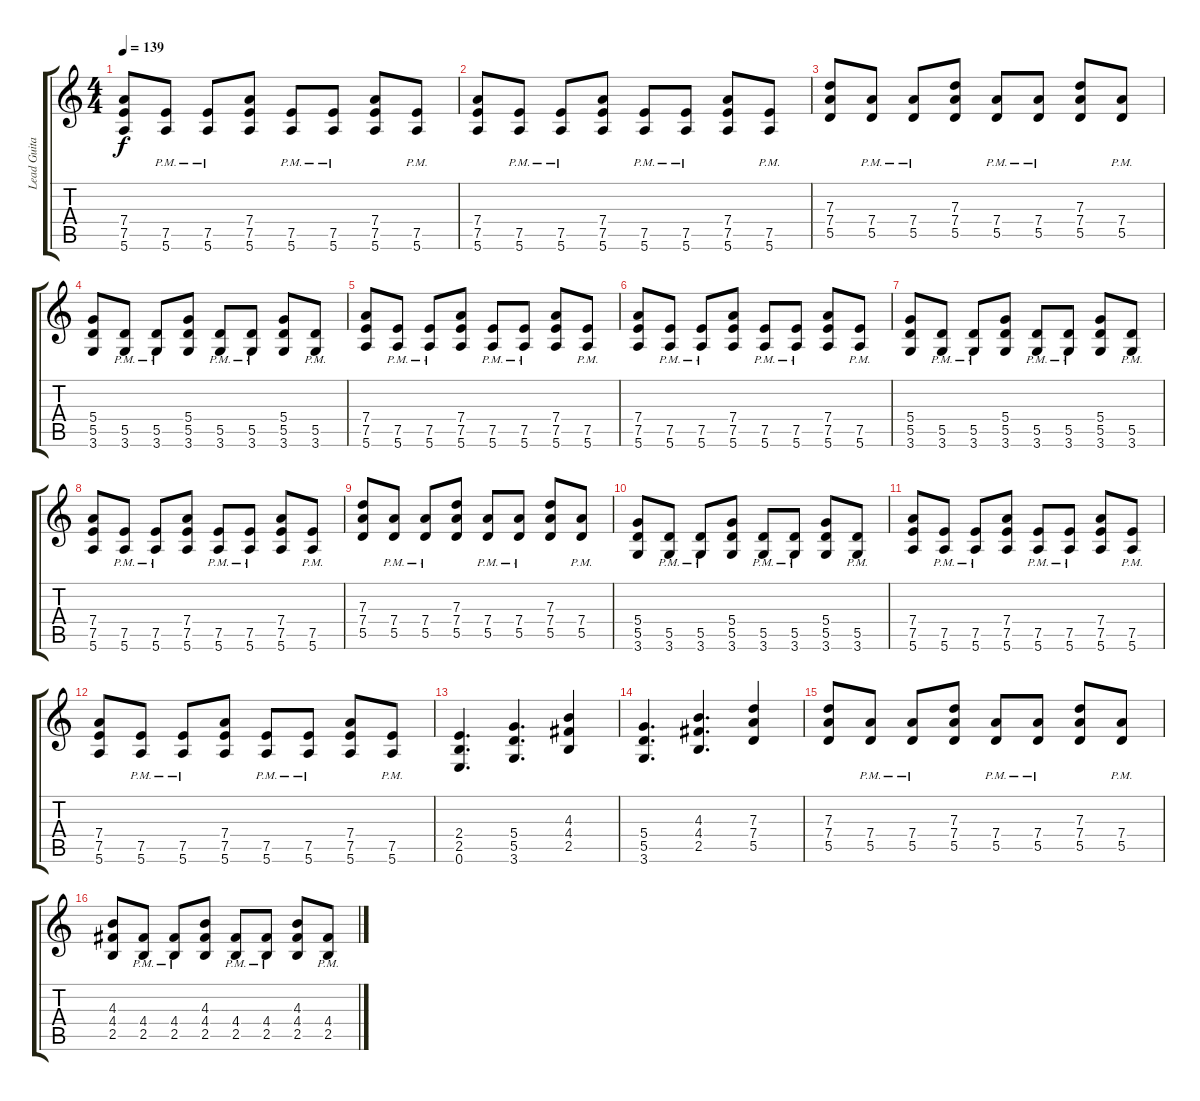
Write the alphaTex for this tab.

\track ("Lead Guitar" "Lead Guita") {instrument overdrivenguitar}
\staff {score tabs}
\tuning (E4 B3 G3 D3 A2 E2) {hide}
\ts (4 4)
\tempo 139
\clef g2
\ks c
(7.4 7.5 5.6).8{dy f} (7.5{pm} 5.6).8 (7.5{pm} 5.6).8 (7.4 7.5 5.6).8 (7.5{pm} 5.6).8 (7.5{pm} 5.6).8 (7.4 7.5 5.6).8 (7.5{pm} 5.6).8 |
(7.4 7.5 5.6).8 (7.5{pm} 5.6).8 (7.5{pm} 5.6).8 (7.4 7.5 5.6).8 (7.5{pm} 5.6).8 (7.5{pm} 5.6).8 (7.4 7.5 5.6).8 (7.5{pm} 5.6).8 |
(7.3 7.4 5.5).8 (7.4{pm} 5.5{pm}).8 (7.4{pm} 5.5{pm}).8 (7.3 7.4 5.5).8 (7.4{pm} 5.5{pm}).8 (7.4{pm} 5.5{pm}).8 (7.3 7.4 5.5).8 (7.4{pm} 5.5{pm}).8 |
(5.4 5.5 3.6).8 (5.5{pm} 3.6{pm}).8 (5.5{pm} 3.6{pm}).8 (5.4 5.5 3.6).8 (5.5{pm} 3.6{pm}).8 (5.5{pm} 3.6{pm}).8 (5.4 5.5 3.6).8 (5.5 3.6{pm}).8 |
(7.4 7.5 5.6).8 (7.5{pm} 5.6).8 (7.5{pm} 5.6).8 (7.4 7.5 5.6).8 (7.5{pm} 5.6).8 (7.5{pm} 5.6).8 (7.4 7.5 5.6).8 (7.5{pm} 5.6).8 |
(7.4 7.5 5.6).8 (7.5{pm} 5.6).8 (7.5{pm} 5.6).8 (7.4 7.5 5.6).8 (7.5{pm} 5.6).8 (7.5{pm} 5.6).8 (7.4 7.5 5.6).8 (7.5{pm} 5.6).8 |
(5.4 5.5 3.6).8 (5.5{pm} 3.6{pm}).8 (5.5{pm} 3.6{pm}).8 (5.4 5.5 3.6).8 (5.5{pm} 3.6{pm}).8 (5.5{pm} 3.6{pm}).8 (5.4 5.5 3.6).8 (5.5 3.6{pm}).8 |
(7.4 7.5 5.6).8 (7.5{pm} 5.6).8 (7.5{pm} 5.6).8 (7.4 7.5 5.6).8 (7.5{pm} 5.6).8 (7.5{pm} 5.6).8 (7.4 7.5 5.6).8 (7.5{pm} 5.6).8 |
(7.3 7.4 5.5).8 (7.4{pm} 5.5{pm}).8 (7.4{pm} 5.5{pm}).8 (7.3 7.4 5.5).8 (7.4{pm} 5.5{pm}).8 (7.4{pm} 5.5{pm}).8 (7.3 7.4 5.5).8 (7.4{pm} 5.5{pm}).8 |
(5.4 5.5 3.6).8 (5.5{pm} 3.6{pm}).8 (5.5{pm} 3.6{pm}).8 (5.4 5.5 3.6).8 (5.5{pm} 3.6{pm}).8 (5.5{pm} 3.6{pm}).8 (5.4 5.5 3.6).8 (5.5 3.6{pm}).8 |
(7.4 7.5 5.6).8 (7.5{pm} 5.6).8 (7.5{pm} 5.6).8 (7.4 7.5 5.6).8 (7.5{pm} 5.6).8 (7.5{pm} 5.6).8 (7.4 7.5 5.6).8 (7.5{pm} 5.6).8 |
(7.4 7.5 5.6).8 (7.5{pm} 5.6).8 (7.5{pm} 5.6).8 (7.4 7.5 5.6).8 (7.5{pm} 5.6).8 (7.5{pm} 5.6).8 (7.4 7.5 5.6).8 (7.5{pm} 5.6).8 |
(2.4 2.5 0.6).4{d} (5.4 5.5 3.6).4{d} (4.3 4.4 2.5).4 |
(5.4 5.5 3.6).4{d} (4.3 4.4 2.5).4{d} (7.3 7.4 5.5).4 |
(7.3 7.4 5.5).8 (7.4{pm} 5.5{pm}).8 (7.4{pm} 5.5{pm}).8 (7.3 7.4 5.5).8 (7.4{pm} 5.5{pm}).8 (7.4{pm} 5.5{pm}).8 (7.3 7.4 5.5).8 (7.4{pm} 5.5{pm}).8 |
(4.3 4.4 2.5).8 (4.4{pm} 2.5{pm}).8 (4.4{pm} 2.5{pm}).8 (4.3 4.4 2.5).8 (4.4{pm} 2.5{pm}).8 (4.4{pm} 2.5{pm}).8 (4.3 4.4 2.5).8 (4.4{pm} 2.5).8
